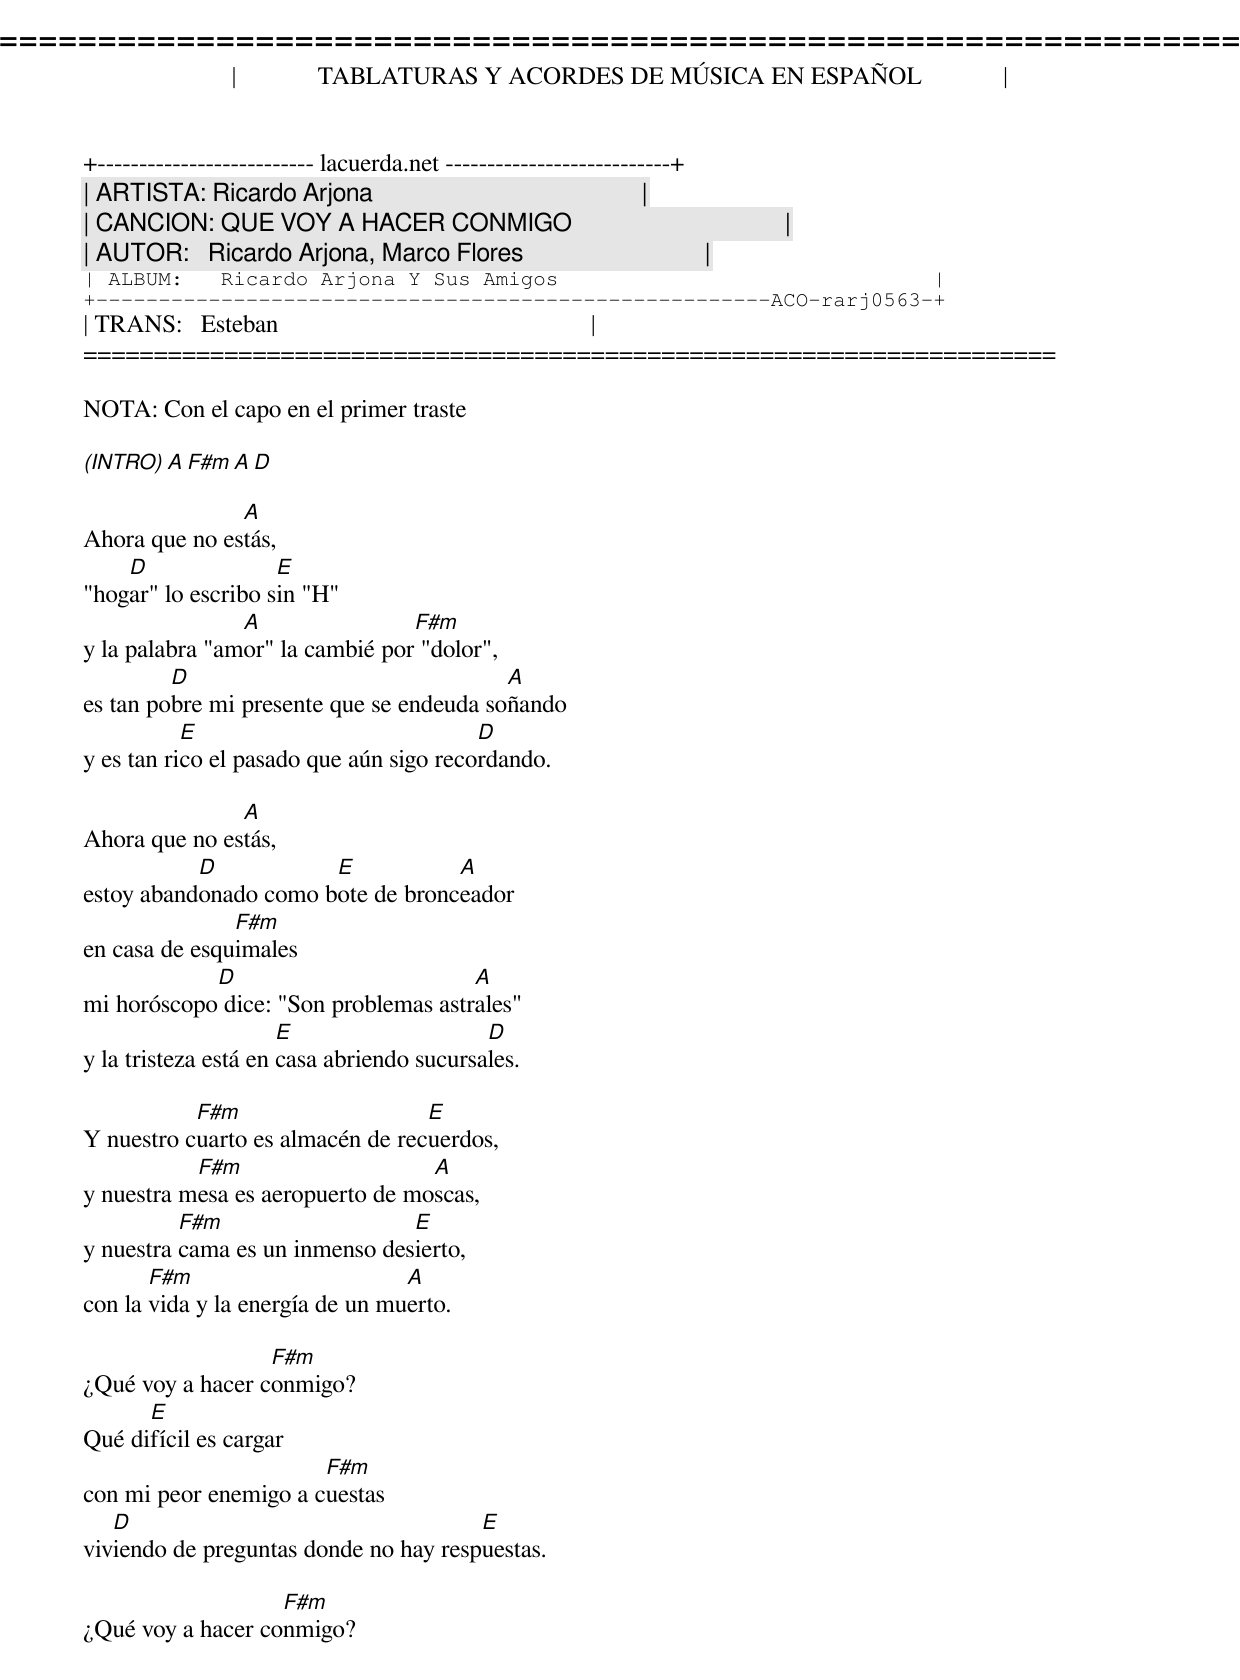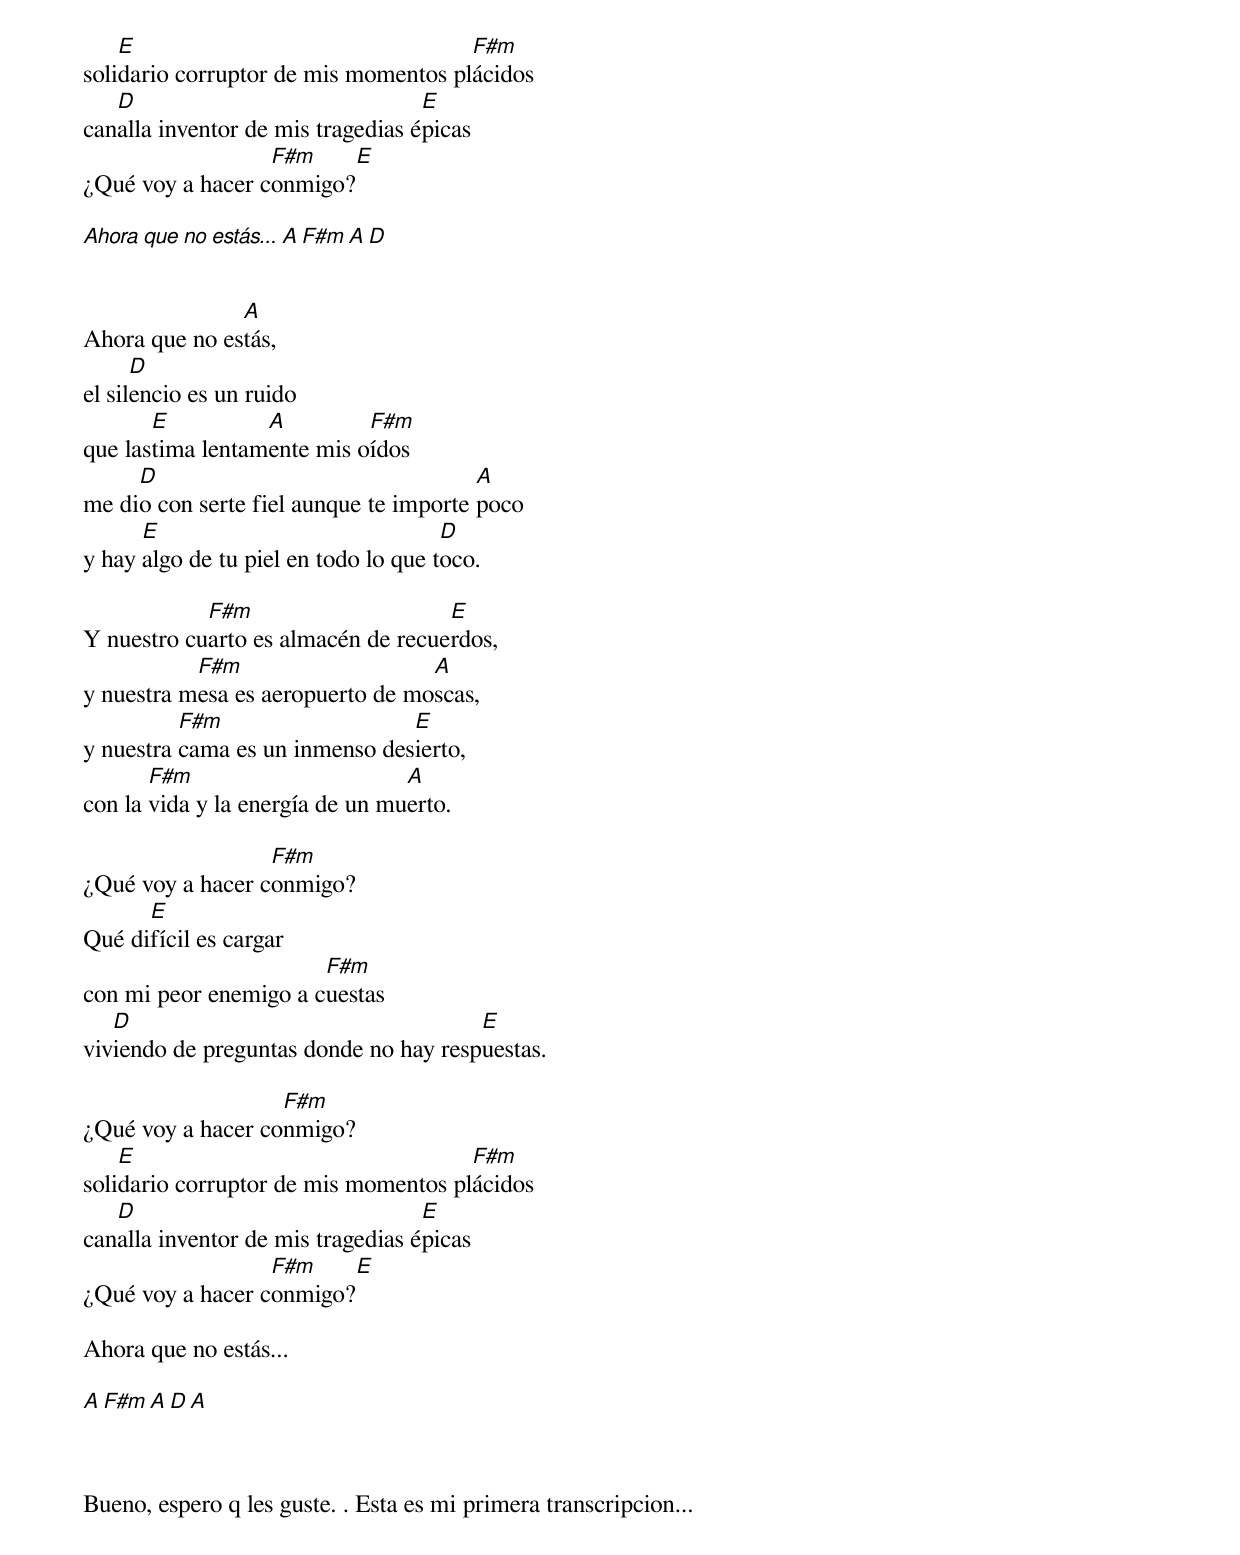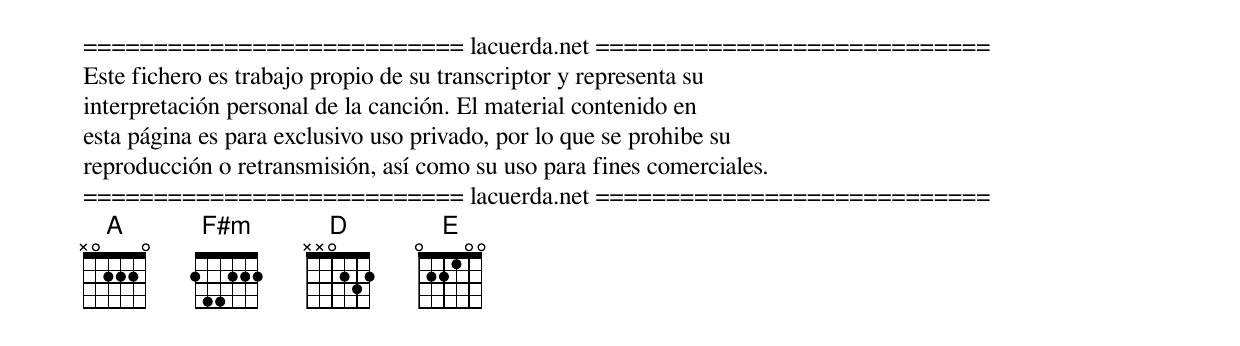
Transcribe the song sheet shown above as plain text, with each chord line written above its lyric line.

=====================================================================
|             TABLATURAS Y ACORDES DE MÚSICA EN ESPAÑOL             |
+-------------------------- lacuerda.net ---------------------------+
| ARTISTA: Ricardo Arjona                                           |
| CANCION: QUE VOY A HACER CONMIGO                                  |
| AUTOR:   Ricardo Arjona, Marco Flores                             |
| ALBUM:   Ricardo Arjona Y Sus Amigos                              |
+------------------------------------------------------ACO-rarj0563-+
| TRANS:   Esteban                                                  |
=====================================================================

NOTA: Con el capo en el primer traste

(INTRO) A  F#m  A  D

               A
Ahora que no estás,
    D               E
"hogar" lo escribo sin "H"
                A                F#m
y la palabra "amor" la cambié por "dolor",
         D                                A
es tan pobre mi presente que se endeuda soñando
           E                             D
y es tan rico el pasado que aún sigo recordando.

               A
Ahora que no estás,
           D           E           A
estoy abandonado como bote de bronceador
               F#m
en casa de esquimales
            D                         A
mi horóscopo dice: "Son problemas astrales"
                      E                    D
y la tristeza está en casa abriendo sucursales.

           F#m                    E
Y nuestro cuarto es almacén de recuerdos,
           F#m                    A
y nuestra mesa es aeropuerto de moscas,
          F#m                   E
y nuestra cama es un inmenso desierto,
       F#m                       A
con la vida y la energía de un muerto.

                  F#m
¿Qué voy a hacer conmigo?
      E
Qué difícil es cargar
                       F#m
con mi peor enemigo a cuestas
   D                                   E
viviendo de preguntas donde no hay respuestas.

                   F#m
¿Qué voy a hacer conmigo?
    E                                 F#m
solidario corruptor de mis momentos plácidos
   D                               E
canalla inventor de mis tragedias épicas
                  F#m       E
¿Qué voy a hacer conmigo?

Ahora que no estás... A  F#m  A  D


               A
Ahora que no estás,
      D
el silencio es un ruido
       E          A         F#m
que lastima lentamente mis oídos
     D                                  A
me dio con serte fiel aunque te importe poco
      E                               D
y hay algo de tu piel en todo lo que toco.

            F#m                     E
Y nuestro cuarto es almacén de recuerdos,
           F#m                    A
y nuestra mesa es aeropuerto de moscas,
          F#m                   E
y nuestra cama es un inmenso desierto,
       F#m                       A
con la vida y la energía de un muerto.

                  F#m
¿Qué voy a hacer conmigo?
      E
Qué difícil es cargar
                       F#m
con mi peor enemigo a cuestas
   D                                   E
viviendo de preguntas donde no hay respuestas.

                   F#m
¿Qué voy a hacer conmigo?
    E                                 F#m
solidario corruptor de mis momentos plácidos
   D                               E
canalla inventor de mis tragedias épicas
                  F#m       E
¿Qué voy a hacer conmigo?

Ahora que no estás...

A  F#m  A  D   A



Bueno, espero q les guste. . Esta es mi primera transcripcion...


=========================== lacuerda.net ============================
Este fichero es trabajo propio de su transcriptor y representa su
interpretación personal de la canción. El material contenido en
esta página es para exclusivo uso privado, por lo que se prohibe su
reproducción o retransmisión, así como su uso para fines comerciales.
=========================== lacuerda.net ============================
